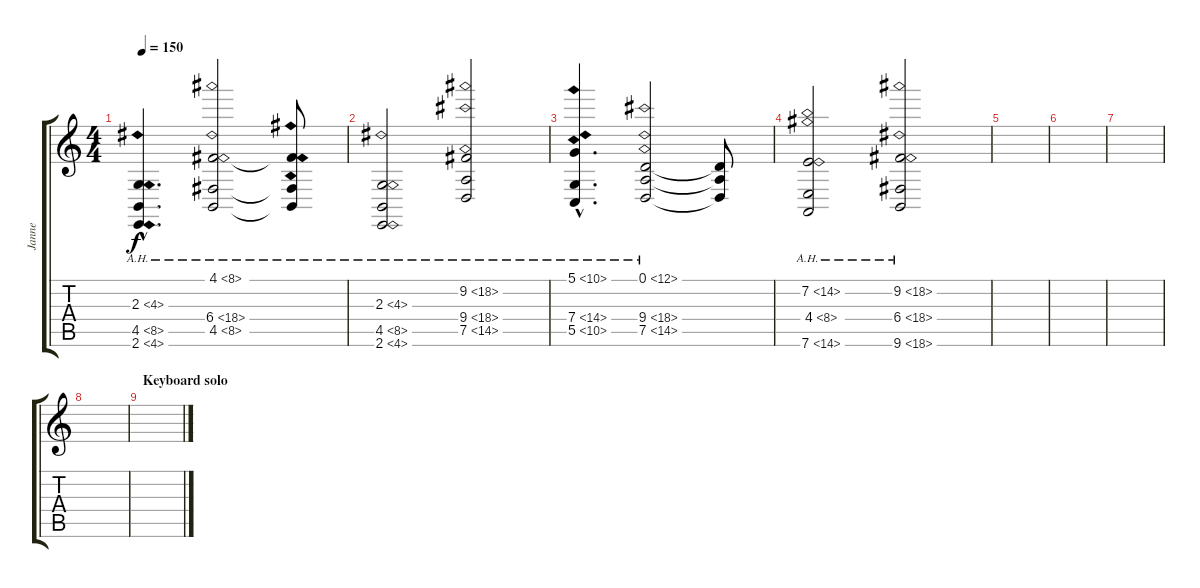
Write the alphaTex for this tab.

\track ("Janne" "Janne") {instrument pad1newage}
\staff {score tabs}
\tuning (D4 A3 F3 C3 G2 D2) {hide}
\ts (4 4)
\tempo 150
\clef g2
\ks c
(2.3{ah 2 hac} 4.5{ah 4 hac} 2.6{ah 2 hac}).4{d dy f volume 11 instrument pad1newage} (4.1{ah 4} 6.4{ah 12} 4.5{ah 4}).2 (4.1{ah 12 t} 6.4{ah 12 t} 4.5{ah 12 t}).8 |
(2.3{ah 2} 4.5{ah 4} 2.6{ah 2}).2 (9.2{ah 9} 9.4{ah 9} 7.5{ah 7}).2 |
(5.1{ah 5 hac} 7.4{ah 7 hac} 5.5{ah 5 hac}).4{d} (0.1{ah 12} 9.4{ah 9} 7.5{ah 7}).2 (0.1{t} 9.4{t} 7.5{t}).8 |
(7.2{ah 7} 4.4{ah 4} 7.6{ah 7}).2 (9.2{ah 9} 6.4{ah 12} 9.6{ah 9}).2 |
|
|
|
|
\section ("" "Keyboard solo")
